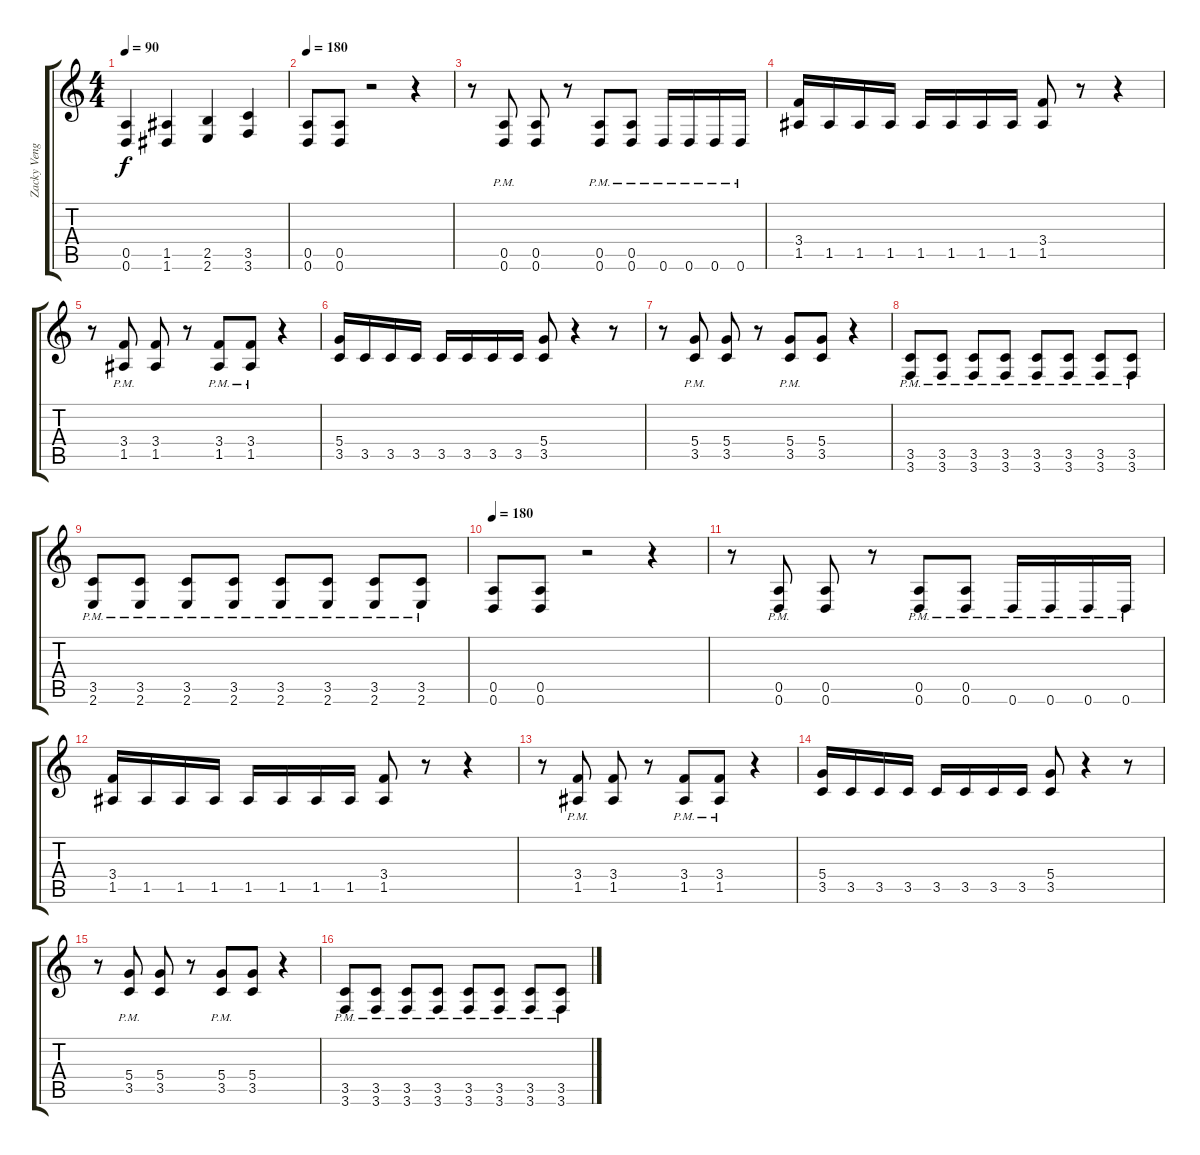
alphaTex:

\track ("Zacky Vengeance" "Zacky Veng") {instrument distortionguitar}
\staff {score tabs}
\tuning (E4 B3 G3 D3 A2 D2) {hide}
\ts (4 4)
\tempo 90
\clef g2
\ks c
(0.5 0.6).4{dy f} (1.5 1.6).4 (2.5 2.6).4 (3.5 3.6).4 |
\tempo 180
(0.5 0.6).8 (0.5 0.6).8 r.2 r.4 |
r.8 (0.5{pm} 0.6{pm}).8 (0.5 0.6).8 r.8 (0.5{pm} 0.6{pm}).8 (0.5{pm} 0.6{pm}).8 0.6{pm}.16 0.6{pm}.16 0.6{pm}.16 0.6{pm}.16 |
(3.4 1.5).16 1.5.16 1.5.16 1.5.16 1.5.16 1.5.16 1.5.16 1.5.16 (3.4 1.5).8 r.8 r.4 |
r.8 (3.4 1.5{pm}).8 (3.4 1.5).8 r.8 (3.4 1.5{pm}).8 (3.4 1.5{pm}).8 r.4 |
(5.4 3.5).16 3.5.16 3.5.16 3.5.16 3.5.16 3.5.16 3.5.16 3.5.16 (5.4 3.5).8 r.4 r.8 |
r.8 (5.4 3.5{pm}).8 (5.4 3.5).8 r.8 (5.4 3.5{pm}).8 (5.4 3.5).8 r.4 |
(3.5{pm} 3.6{pm}).8 (3.5{pm} 3.6{pm}).8 (3.5{pm} 3.6{pm}).8 (3.5{pm} 3.6{pm}).8 (3.5{pm} 3.6{pm}).8 (3.5{pm} 3.6{pm}).8 (3.5{pm} 3.6{pm}).8 (3.5{pm} 3.6{pm}).8 |
(3.5{pm} 2.6{pm}).8 (3.5{pm} 2.6{pm}).8 (3.5{pm} 2.6{pm}).8 (3.5{pm} 2.6{pm}).8 (3.5{pm} 2.6{pm}).8 (3.5{pm} 2.6{pm}).8 (3.5{pm} 2.6{pm}).8 (3.5{pm} 2.6{pm}).8 |
\tempo 180
(0.5 0.6).8 (0.5 0.6).8 r.2 r.4 |
r.8 (0.5{pm} 0.6{pm}).8 (0.5 0.6).8 r.8 (0.5{pm} 0.6{pm}).8 (0.5{pm} 0.6{pm}).8 0.6{pm}.16 0.6{pm}.16 0.6{pm}.16 0.6{pm}.16 |
(3.4 1.5).16 1.5.16 1.5.16 1.5.16 1.5.16 1.5.16 1.5.16 1.5.16 (3.4 1.5).8 r.8 r.4 |
r.8 (3.4 1.5{pm}).8 (3.4 1.5).8 r.8 (3.4 1.5{pm}).8 (3.4 1.5{pm}).8 r.4 |
(5.4 3.5).16 3.5.16 3.5.16 3.5.16 3.5.16 3.5.16 3.5.16 3.5.16 (5.4 3.5).8 r.4 r.8 |
r.8 (5.4 3.5{pm}).8 (5.4 3.5).8 r.8 (5.4 3.5{pm}).8 (5.4 3.5).8 r.4 |
(3.5{pm} 3.6{pm}).8 (3.5{pm} 3.6{pm}).8 (3.5{pm} 3.6{pm}).8 (3.5{pm} 3.6{pm}).8 (3.5{pm} 3.6{pm}).8 (3.5{pm} 3.6{pm}).8 (3.5{pm} 3.6{pm}).8 (3.5{pm} 3.6{pm}).8
